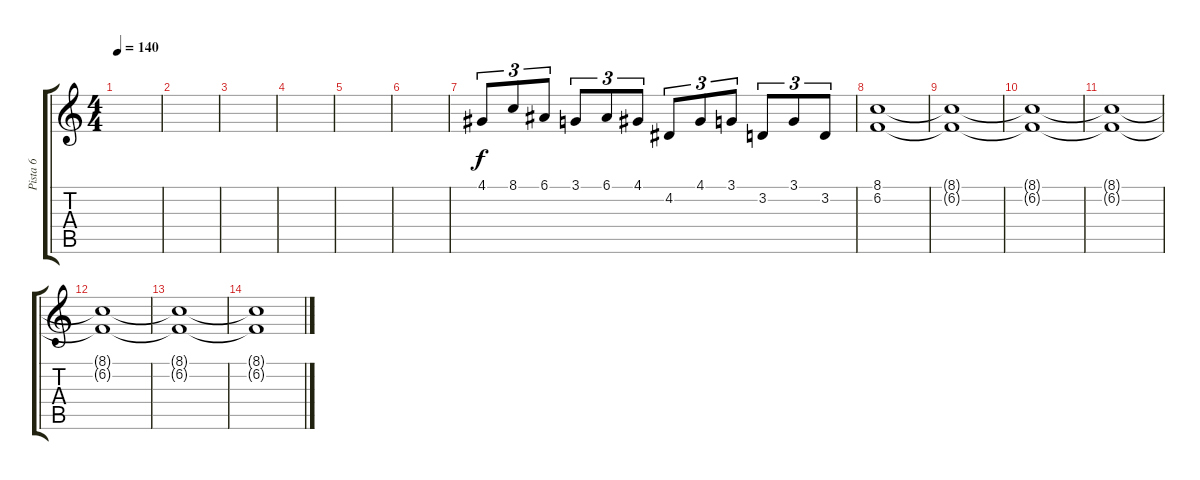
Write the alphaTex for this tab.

\track ("Pista 6" "Pista 6") {instrument vibraphone}
\staff {score tabs}
\tuning (E4 B3 G3 D3 A2 E2) {hide}
\ts (4 4)
\tempo 140
\clef g2
\ks c
|
|
|
|
|
|
4.1.8{tu (3 2)} 8.1.8{tu (3 2)} 6.1.8{tu (3 2)} 3.1.8{tu (3 2)} 6.1.8{tu (3 2)} 4.1.8{tu (3 2)} 4.2.8{tu (3 2)} 4.1.8{tu (3 2)} 3.1.8{tu (3 2)} 3.2.8{tu (3 2)} 3.1.8{tu (3 2)} 3.2.8{tu (3 2)} |
(8.1 6.2).1 |
(8.1{t} 6.2{t}).1 |
(8.1{t} 6.2{t}).1 |
(8.1{t} 6.2{t}).1 |
(8.1{t} 6.2{t}).1 |
(8.1{t} 6.2{t}).1 |
(8.1{t} 6.2{t}).1
